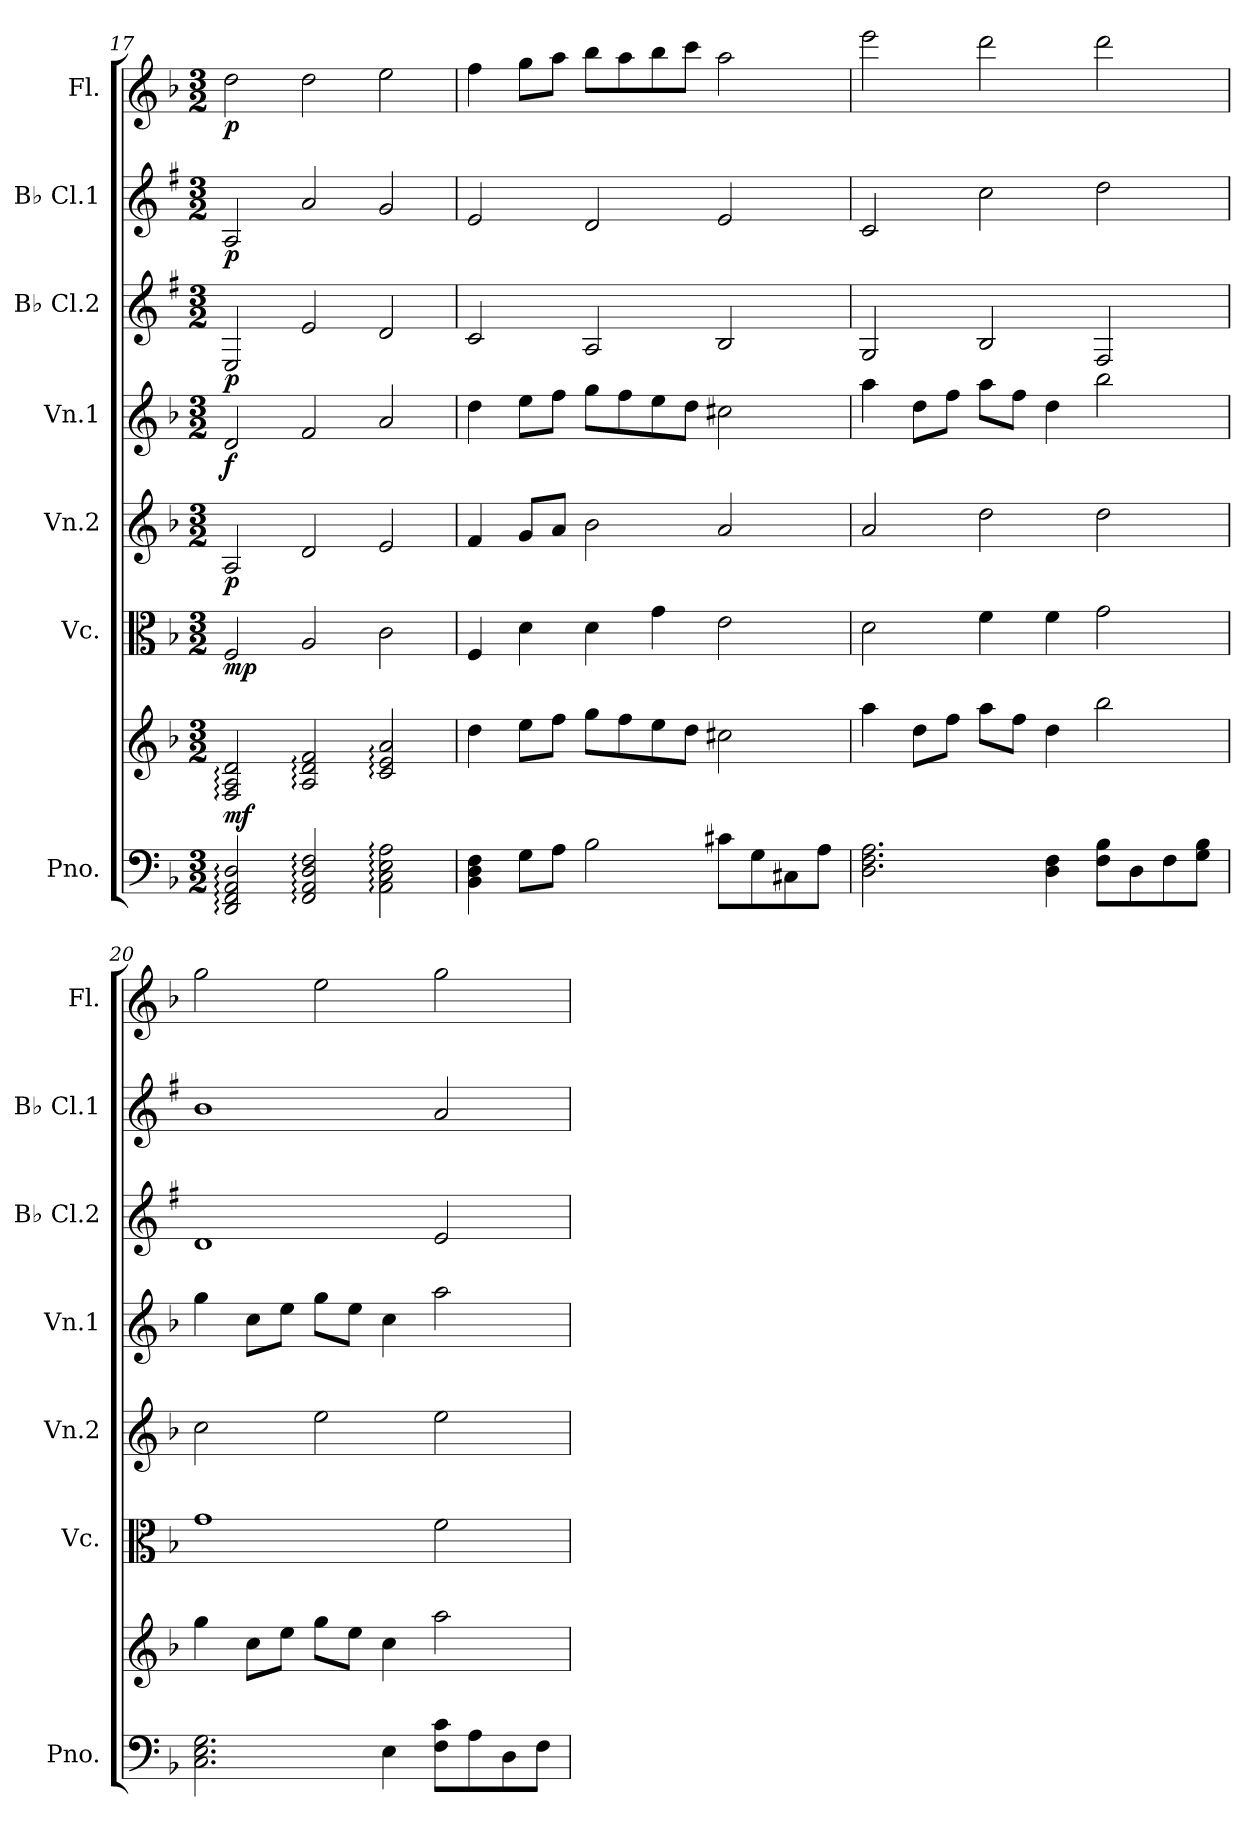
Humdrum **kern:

**kern	**kern	**dynam	**kern	**dynam	**kern	**dynam	**kern	**dynam	**kern	**dynam	**kern	**dynam	**kern	**dynam
*part7	*part7	*part7	*part6	*part6	*part5	*part5	*part4	*part4	*part3	*part3	*part2	*part2	*part1	*part1
*staff8	*staff7	*staff7/8	*staff6	*staff6	*staff5	*staff5	*staff4	*staff4	*staff3	*staff3	*staff2	*staff2	*staff1	*staff1
*I"Pno.	*	*	*I"Vc.	*	*I"Vn.2	*	*I"Vn.1	*	*I"B♭ Cl.2	*	*I"B♭ Cl.1	*	*I"Fl.	*
*I'Pno.	*	*	*I'Vc.	*	*I'Vn.2	*	*I'Vn.1	*	*I'B♭ Cl.2	*	*I'B♭ Cl.1	*	*I'Fl.	*
*clefF4	*clefG2	*	*clefC3	*	*clefG2	*	*clefG2	*	*clefG2	*	*clefG2	*	*clefG2	*
*	*	*	*	*	*	*	*	*	*ITrd1c2	*	*ITrd1c2	*	*	*
*k[b-]	*k[b-]	*	*k[b-]	*	*k[b-]	*	*k[b-]	*	*k[b-]	*	*k[b-]	*	*k[b-]	*
*M3/2	*M3/2	*	*M3/2	*	*M3/2	*	*M3/2	*	*M3/2	*	*M3/2	*	*M3/2	*
=17	=17	=17	=17	=17	=17	=17	=17	=17	=17	=17	=17	=17	=17	=17
!	!	!LO:DY:b	!	!LO:DY:b	!	!LO:DY:b	!	!LO:DY:b	!	!LO:DY:b	!	!LO:DY:b	!	!LO:DY:b
2DD/: 2FF/: 2AA/: 2D/:	2F/: 2A/: 2d/:	mf	2F/	mp	2A/	p	2d/	f	2D/	p	2G/	p	2dd\	p
2FF/: 2AA/: 2D/: 2F/:	2A/: 2d/: 2f/:	.	2A/	.	2d/	.	2f/	.	2d/	.	2g/	.	2dd\	.
2AA\: 2C\: 2E\: 2A\:	2c/: 2e/: 2a/:	.	2c\	.	2e/	.	2a/	.	2c/	.	2f/	.	2ee\	.
=18	=18	=18	=18	=18	=18	=18	=18	=18	=18	=18	=18	=18	=18	=18
4BB-\ 4D\ 4F\	4dd\	.	4F/	.	4f/	.	4dd\	.	2B-/	.	2d/	.	4ff\	.
8G\L	8ee\L	.	4d\	.	8g/L	.	8ee\L	.	.	.	.	.	8gg\L	.
8A\J	8ff\J	.	.	.	8a/J	.	8ff\J	.	.	.	.	.	8aa\J	.
2B-\	8gg\L	.	4d\	.	2b-\	.	8gg\L	.	2G/	.	2c/	.	8bb-\L	.
.	8ff\	.	.	.	.	.	8ff\	.	.	.	.	.	8aa\	.
.	8ee\	.	4g\	.	.	.	8ee\	.	.	.	.	.	8bb-\	.
.	8dd\J	.	.	.	.	.	8dd\J	.	.	.	.	.	8ccc\J	.
8c#X\L	2cc#X\	.	2e\	.	2a/	.	2cc#X\	.	2A/	.	2d/	.	2aa\	.
8G\	.	.	.	.	.	.	.	.	.	.	.	.	.	.
8C#X\	.	.	.	.	.	.	.	.	.	.	.	.	.	.
8A\J	.	.	.	.	.	.	.	.	.	.	.	.	.	.
!!LO:PB:g=z
=19	=19	=19	=19	=19	=19	=19	=19	=19	=19	=19	=19	=19	=19	=19
2.D\ 2.F\ 2.A\	4aa\	.	2d\	.	2a/	.	4aa\	.	2F/	.	2B-/	.	2eee\	.
.	8dd\L	.	.	.	.	.	8dd\L	.	.	.	.	.	.	.
.	8ff\J	.	.	.	.	.	8ff\J	.	.	.	.	.	.	.
.	8aa\L	.	4f\	.	2dd\	.	8aa\L	.	2A/	.	2b-\	.	2ddd\	.
.	8ff\J	.	.	.	.	.	8ff\J	.	.	.	.	.	.	.
4D\ 4F\	4dd\	.	4f\	.	.	.	4dd\	.	.	.	.	.	.	.
8F\ 8B-\L	2bb-\	.	2g\	.	2dd\	.	2bb-\	.	2E/	.	2cc\	.	2ddd\	.
8D\	.	.	.	.	.	.	.	.	.	.	.	.	.	.
8F\	.	.	.	.	.	.	.	.	.	.	.	.	.	.
8G\ 8B-\J	.	.	.	.	.	.	.	.	.	.	.	.	.	.
=20	=20	=20	=20	=20	=20	=20	=20	=20	=20	=20	=20	=20	=20	=20
2.C\ 2.E\ 2.G\	4gg\	.	1g	.	2cc\	.	4gg\	.	1c	.	1a	.	2gg\	.
.	8cc\L	.	.	.	.	.	8cc\L	.	.	.	.	.	.	.
.	8ee\J	.	.	.	.	.	8ee\J	.	.	.	.	.	.	.
.	8gg\L	.	.	.	2ee\	.	8gg\L	.	.	.	.	.	2ee\	.
.	8ee\J	.	.	.	.	.	8ee\J	.	.	.	.	.	.	.
4E\	4cc\	.	.	.	.	.	4cc\	.	.	.	.	.	.	.
8F\ 8c\L	2aa\	.	2f\	.	2ee\	.	2aa\	.	2d/	.	2g/	.	2gg\	.
8A\	.	.	.	.	.	.	.	.	.	.	.	.	.	.
8D\	.	.	.	.	.	.	.	.	.	.	.	.	.	.
8F\J	.	.	.	.	.	.	.	.	.	.	.	.	.	.
=	=	=	=	=	=	=	=	=	=	=	=	=	=	=
*-	*-	*-	*-	*-	*-	*-	*-	*-	*-	*-	*-	*-	*-	*-
